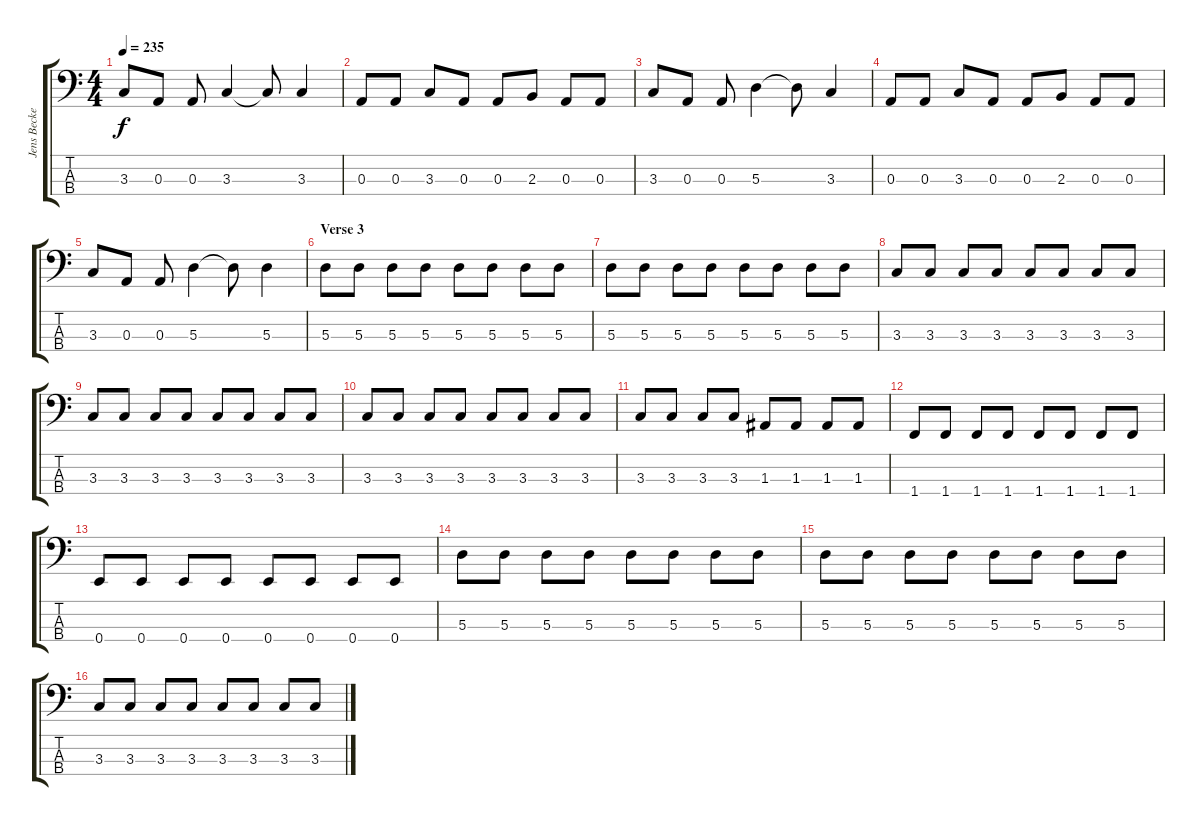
\track ("Jens Becker" "Jens Becke") {instrument electricbasspick}
\staff {score tabs}
\tuning (G2 D2 A1 E1) {hide}
\ts (4 4)
\tempo 235
\clef f4
\ks c
3.3.8{dy f} 0.3.8 0.3.8 3.3.4 3.3{t}.8 3.3.4 |
0.3.8 0.3.8 3.3.8 0.3.8 0.3.8 2.3.8 0.3.8 0.3.8 |
3.3.8 0.3.8 0.3.8 5.3.4 5.3{t}.8 3.3.4 |
0.3.8 0.3.8 3.3.8 0.3.8 0.3.8 2.3.8 0.3.8 0.3.8 |
3.3.8 0.3.8 0.3.8 5.3.4 5.3{t}.8 5.3.4 |
\section ("" "Verse 3")
5.3.8 5.3.8 5.3.8 5.3.8 5.3.8 5.3.8 5.3.8 5.3.8 |
5.3.8 5.3.8 5.3.8 5.3.8 5.3.8 5.3.8 5.3.8 5.3.8 |
3.3.8 3.3.8 3.3.8 3.3.8 3.3.8 3.3.8 3.3.8 3.3.8 |
3.3.8 3.3.8 3.3.8 3.3.8 3.3.8 3.3.8 3.3.8 3.3.8 |
3.3.8 3.3.8 3.3.8 3.3.8 3.3.8 3.3.8 3.3.8 3.3.8 |
3.3.8 3.3.8 3.3.8 3.3.8 1.3.8 1.3.8 1.3.8 1.3.8 |
1.4.8 1.4.8 1.4.8 1.4.8 1.4.8 1.4.8 1.4.8 1.4.8 |
0.4.8 0.4.8 0.4.8 0.4.8 0.4.8 0.4.8 0.4.8 0.4.8 |
5.3.8 5.3.8 5.3.8 5.3.8 5.3.8 5.3.8 5.3.8 5.3.8 |
5.3.8 5.3.8 5.3.8 5.3.8 5.3.8 5.3.8 5.3.8 5.3.8 |
3.3.8 3.3.8 3.3.8 3.3.8 3.3.8 3.3.8 3.3.8 3.3.8
